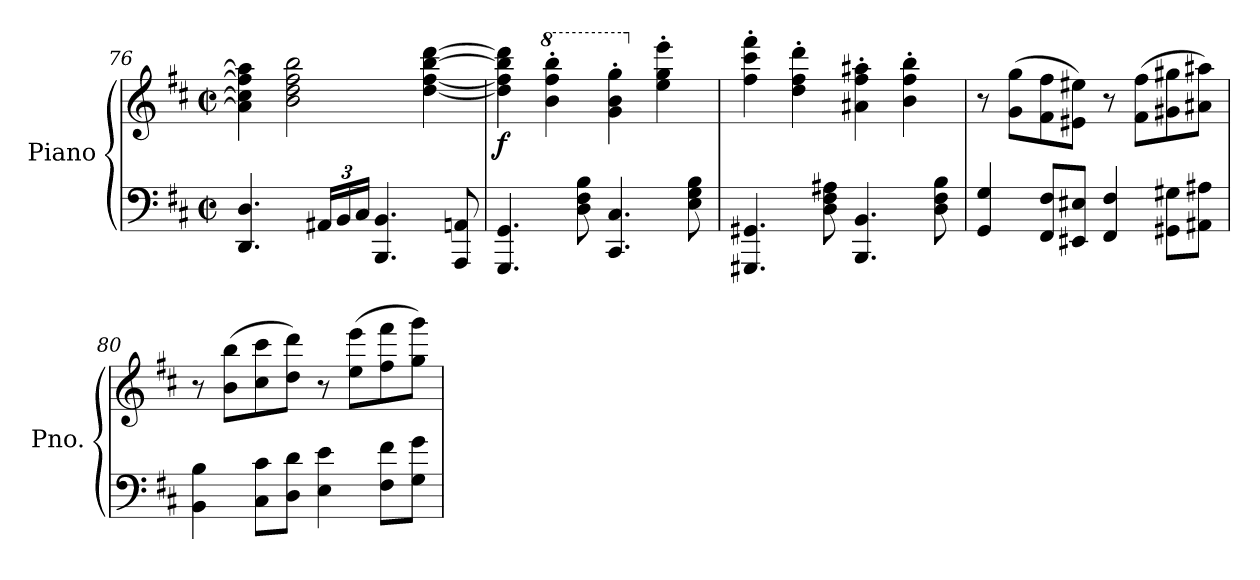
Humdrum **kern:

**kern	**kern	**dynam
*part1	*part1	*part1
*staff2	*staff1	*staff1/2
*I"Piano	*	*
*I'Pno.	*	*
*clefF4	*clefG2	*
*k[f#c#]	*k[f#c#]	*
*M2/2	*M2/2	*
*met(c|)	*met(c|)	*
=76	=76	=76
4.DD/ 4.D/	4a#\] 4cc#\] 4ff#\] 4aa#\]	.
.	2b\ 2dd\ 2ff#\ 2bb\	.
*Xbrackettup	*	*
24AA#X/LL	.	.
24BB/	.	.
24C#/JJ	.	.
4.BBB/ 4.BB/	.	.
.	[4dd\ [4ff#\ [4bb\ [4ddd\	.
8AAA/ 8AAn/	.	.
=77	=77	=77
!	!	!LO:DY:b
4.GGG/ 4.GG/	4dd\] 4ff#\] 4bb\] 4ddd\]	f
*	*8va	*
.	4bb\' 4fff#\' 4bbb\'	.
8D\ 8F#\ 8B\	.	.
4.CC#/ 4.C#/	4gg\' 4bb\' 4ggg\'	.
*	*X8va	*
.	4ee\' 4gg\' 4eee\'	.
8E\ 8G\ 8B\	.	.
=78	=78	=78
4.GGG#X/ 4.GG#X/	4ff#\' 4ccc#\' 4fff#\'	.
.	4dd\' 4ff#\' 4ddd\'	.
8D\ 8F#\ 8A#X\	.	.
4.BBB/ 4.BB/	4a#X\' 4ff#\' 4aa#X\'	.
.	4b\' 4ff#\' 4bb\'	.
8D\ 8F#\ 8B\	.	.
=79	=79	=79
4GG/ 4G/	8r	.
.	(>8g\ 8gg\L	.
8FF#/ 8F#/L	8f#\ 8ff#\	.
8EE#X/ 8E#X/J	8e#X\ 8ee#X\J)	.
4FF#/ 4F#/	8r	.
.	(>8f#\ 8ff#\L	.
8GG#X\ 8G#X\L	8g#X\ 8gg#X\	.
8AA#X\ 8A#X\J	8a#X\ 8aa#X\J)	.
!!LO:LB:g=z
=80	=80	=80
4BB\ 4B\	8r	.
.	(>8b\ 8bb\L	.
8C#\ 8c#\L	8cc#\ 8ccc#\	.
8D\ 8d\J	8dd\ 8ddd\J)	.
4E\ 4e\	8r	.
.	(>8ee\ 8eee\L	.
8F#\ 8f#\L	8ff#\ 8fff#\	.
8G\ 8g\J	8gg\ 8ggg\J)	.
=	=	=
*-	*-	*-
